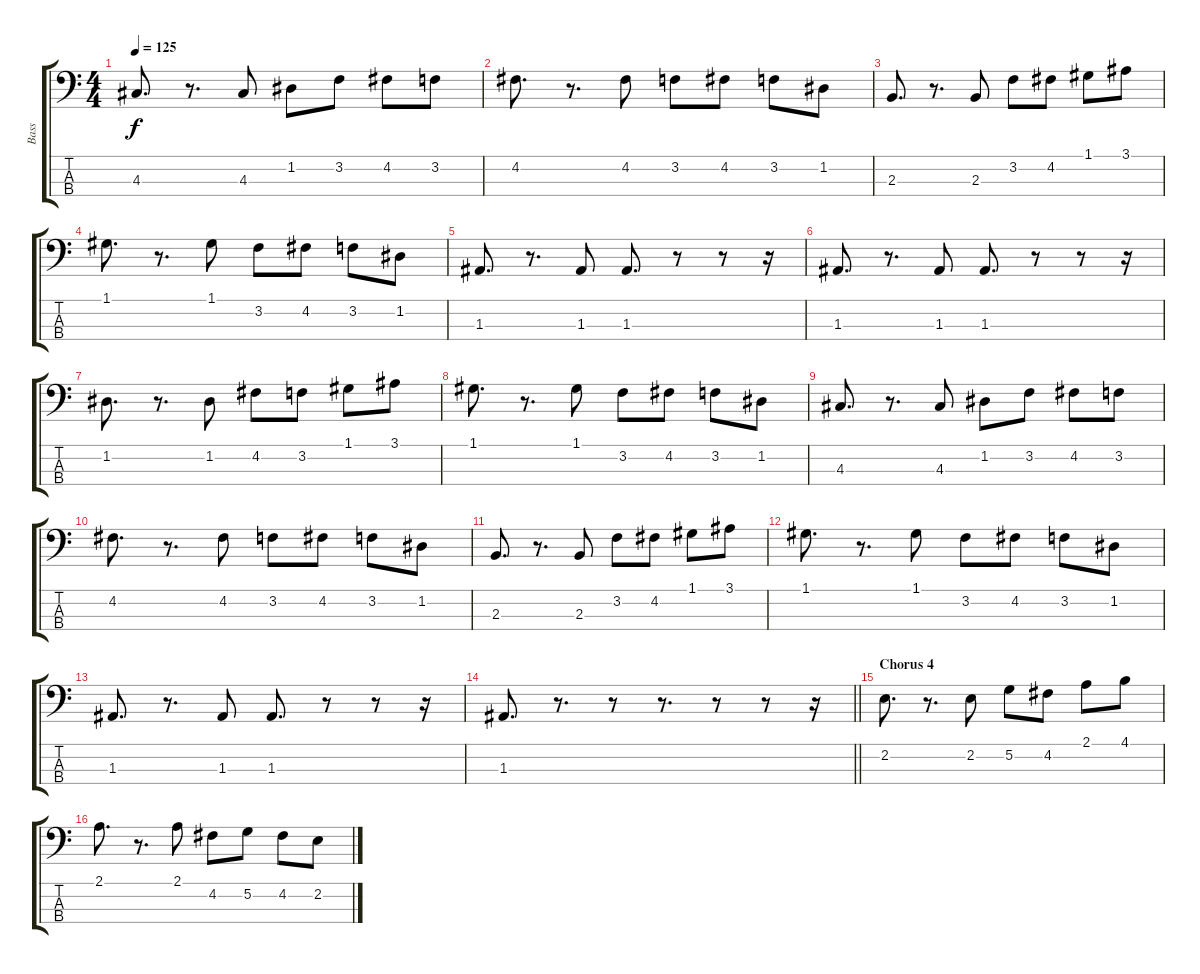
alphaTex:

\track ("Bass" "Bass") {instrument electricbassfinger}
\staff {score tabs}
\tuning (G2 D2 A1 E1) {hide}
\ts (4 4)
\tempo 125
\clef f4
\ks c
4.3.8{d dy f} r.8{d} 4.3.8 1.2.8 3.2.8 4.2.8 3.2.8 |
4.2.8{d} r.8{d} 4.2.8 3.2.8 4.2.8 3.2.8 1.2.8 |
2.3.8{d} r.8{d} 2.3.8 3.2.8 4.2.8 1.1.8 3.1.8 |
1.1.8{d} r.8{d} 1.1.8 3.2.8 4.2.8 3.2.8 1.2.8 |
1.3.8{d} r.8{d} 1.3.8 1.3.8{d} r.8 r.8 r.16 |
1.3.8{d} r.8{d} 1.3.8 1.3.8{d} r.8 r.8 r.16 |
1.2.8{d} r.8{d} 1.2.8 4.2.8 3.2.8 1.1.8 3.1.8 |
1.1.8{d} r.8{d} 1.1.8 3.2.8 4.2.8 3.2.8 1.2.8 |
4.3.8{d} r.8{d} 4.3.8 1.2.8 3.2.8 4.2.8 3.2.8 |
4.2.8{d} r.8{d} 4.2.8 3.2.8 4.2.8 3.2.8 1.2.8 |
2.3.8{d} r.8{d} 2.3.8 3.2.8 4.2.8 1.1.8 3.1.8 |
1.1.8{d} r.8{d} 1.1.8 3.2.8 4.2.8 3.2.8 1.2.8 |
1.3.8{d} r.8{d} 1.3.8 1.3.8{d} r.8 r.8 r.16 |
\barLineRight lightlight
1.3.8{d} r.8{d} r.8 r.8{d} r.8 r.8 r.16 |
\section ("" "Chorus 4")
2.2.8{d} r.8{d} 2.2.8 5.2.8 4.2.8 2.1.8 4.1.8 |
2.1.8{d} r.8{d} 2.1.8 4.2.8 5.2.8 4.2.8 2.2.8
